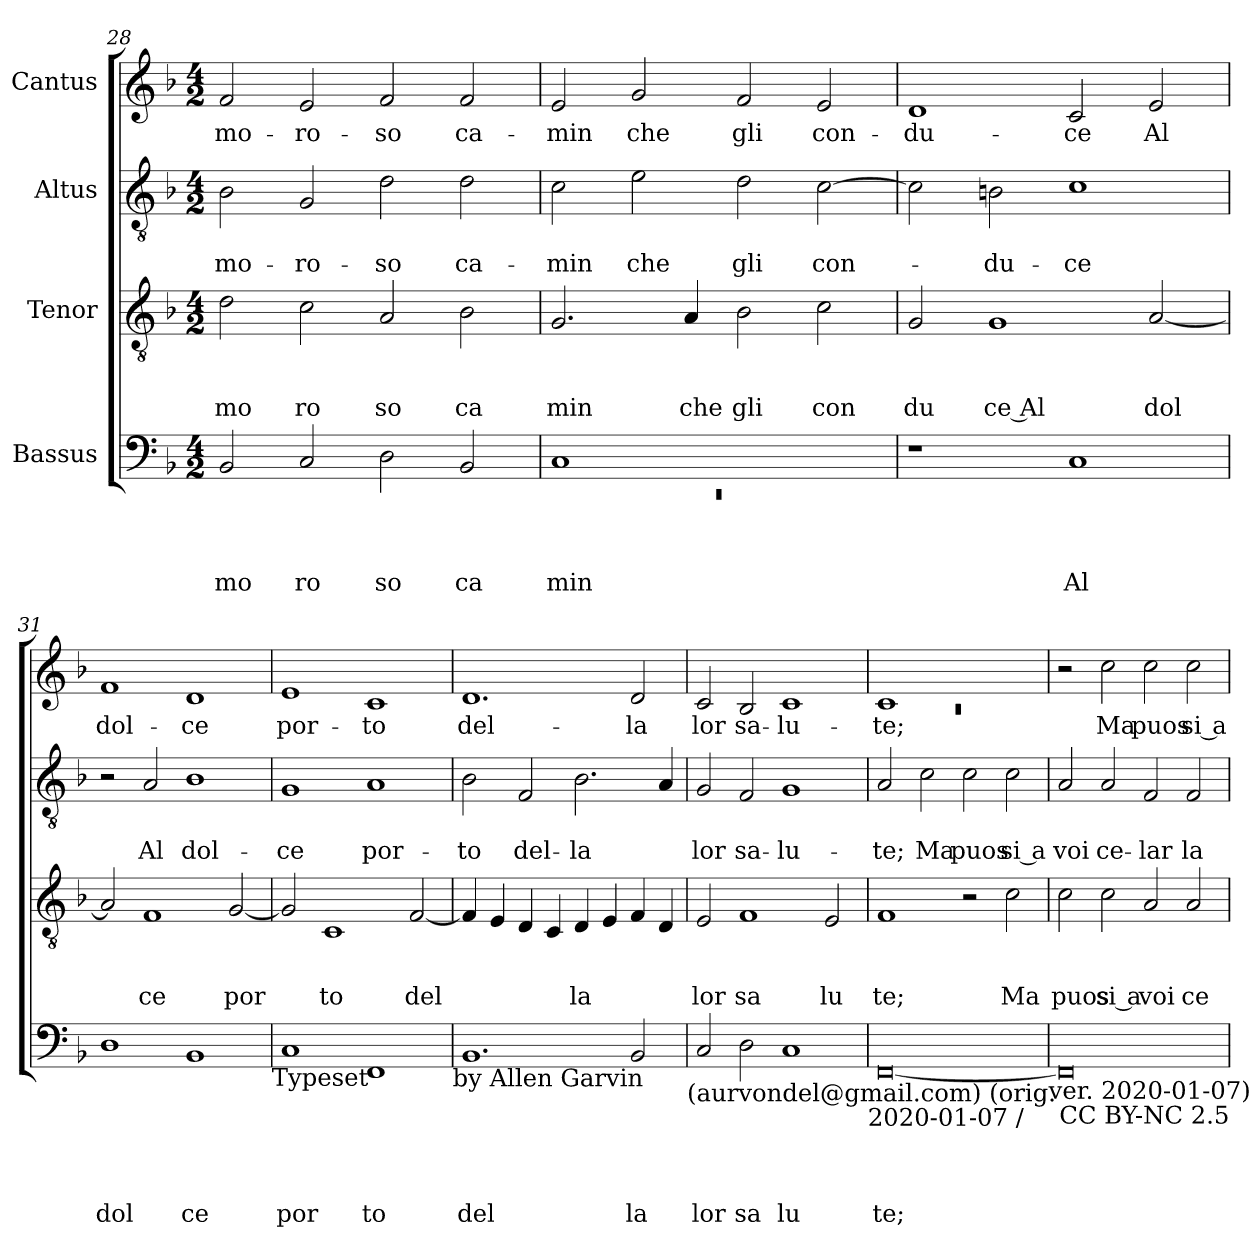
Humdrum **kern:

**kern	**text	**text	**text	**text	**kern	**text	**text	**text	**kern	**text	**text	**kern	**text
*part4	*part4	*part4	*part4	*part4	*part3	*part3	*part3	*part3	*part2	*part2	*part2	*part1	*part1
*staff4	*staff4	*staff4	*staff4	*staff4	*staff3	*staff3	*staff3	*staff3	*staff2	*staff2	*staff2	*staff1	*staff1
*I"Bassus	*	*	*	*	*I"Tenor	*	*	*	*I"Altus	*	*	*I"Cantus	*
*clefF4	*	*	*	*	*clefGv2	*	*	*	*clefGv2	*	*	*clefG2	*
*k[b-]	*	*	*	*	*k[b-]	*	*	*	*k[b-]	*	*	*k[b-]	*
*F:	*	*	*	*	*F:	*	*	*	*F:	*	*	*F:	*
*M4/2	*	*	*	*	*M4/2	*	*	*	*M4/2	*	*	*M4/2	*
=28	=28	=28	=28	=28	=28	=28	=28	=28	=28	=28	=28	=28	=28
!	!	!	!	!LO:LY:b	!	!	!	!LO:LY:b	!	!	!LO:LY:b	!	!LO:LY:b
2BB-/	.	.	.	mo	2d\	.	.	mo	2B-\	.	-mo-	2f/	-mo-
!	!	!	!	!LO:LY:b	!	!	!	!LO:LY:b	!	!	!LO:LY:b	!	!LO:LY:b
2C/	.	.	.	ro	2c\	.	.	ro	2G/	.	-ro-	2e/	-ro-
!	!	!	!	!LO:LY:b	!	!	!	!LO:LY:b	!	!	!LO:LY:b	!	!LO:LY:b
2D\	.	.	.	so	2A/	.	.	so	2d\	.	-so	2f/	-so
!	!	!	!	!LO:LY:b	!	!	!	!LO:LY:b	!	!	!LO:LY:b	!	!LO:LY:b
2BB-/	.	.	.	ca	2B-\	.	.	ca	2d\	.	ca-	2f/	ca-
=29	=29	=29	=29	=29	=29	=29	=29	=29	=29	=29	=29	=29	=29
*^	*	*	*	*	*	*	*	*	*	*	*	*	*
!	!LO:N:vis=1	!	!	!	!LO:LY:b	!	!	!	!LO:LY:b	!	!	!LO:LY:b	!	!LO:LY:b
1C	0rEE	.	.	.	min	2.G/	.	.	min	2c\	.	-min	2e/	-min
!	!	!	!	!	!	!	!	!	!	!	!	!LO:LY:b	!	!LO:LY:b
.	.	.	.	.	.	.	.	.	.	2e\	.	che	2g/	che
!	!	!	!	!	!	!	!	!	!LO:LY:b	!	!	!	!	!
.	.	.	.	.	.	4A/	.	.	che	.	.	.	.	.
!	!	!	!	!	!	!	!	!	!LO:LY:b	!	!	!LO:LY:b	!	!LO:LY:b
1ryy	.	.	.	.	.	2B-\	.	.	gli	2d\	.	gli	2f/	gli
!	!	!	!	!	!	!	!	!	!LO:LY:b	!	!	!LO:LY:b	!	!LO:LY:b
.	.	.	.	.	.	2c\	.	.	con	[>2c\	.	con-	2e/	con-
*v	*v	*	*	*	*	*	*	*	*	*	*	*	*	*
=30	=30	=30	=30	=30	=30	=30	=30	=30	=30	=30	=30	=30	=30
!	!	!	!	!	!	!	!	!LO:LY:b	!	!	!	!	!LO:LY:b
1r	.	.	.	.	2G/	.	.	du	2c\]	.	.	1d	-du-
!	!	!	!	!	!	!	!	!LO:LY:b:rj	!	!	!LO:LY:b	!	!
.	.	.	.	.	1G	.	.	ce Al	2B\	.	-du-	.	.
!	!	!	!	!LO:LY:b	!	!	!	!	!	!	!LO:LY:b	!	!LO:LY:b
1C	.	.	.	Al	.	.	.	.	1c	.	-ce	2c/	-ce
!	!	!	!	!	!	!	!	!LO:LY:b	!	!	!	!	!LO:LY:b
.	.	.	.	.	[<2A/	.	.	dol	.	.	.	2e/	Al
!!LO:PB:g=z
=31	=31	=31	=31	=31	=31	=31	=31	=31	=31	=31	=31	=31	=31
!	!	!	!	!LO:LY:b	!	!	!	!	!	!	!	!	!LO:LY:b
1D	.	.	.	dol	2A/]	.	.	.	2r	.	.	1f	dol-
!	!	!	!	!	!	!	!	!LO:LY:b	!	!	!LO:LY:b	!	!
.	.	.	.	.	1F	.	.	ce	2A/	.	Al	.	.
!	!	!	!	!LO:LY:b	!	!	!	!	!	!	!LO:LY:b	!	!LO:LY:b
1BB-	.	.	.	ce	.	.	.	.	1B-	.	dol-	1d	-ce
!	!	!	!	!	!	!	!	!LO:LY:b	!	!	!	!	!
.	.	.	.	.	[<2G/	.	.	por	.	.	.	.	.
!LO:TX:b:t=Typeset	!	!	!	!	!	!	!	!	!	!	!	!	!
=32	=32	=32	=32	=32	=32	=32	=32	=32	=32	=32	=32	=32	=32
!	!	!	!	!LO:LY:b	!	!	!	!	!	!	!LO:LY:b	!	!LO:LY:b
1C	.	.	.	por	2G/]	.	.	.	1G	.	-ce	1e	por-
!	!	!	!	!	!	!	!	!LO:LY:b	!	!	!	!	!
.	.	.	.	.	1C	.	.	to	.	.	.	.	.
!	!	!	!	!LO:LY:b	!	!	!	!	!	!	!LO:LY:b	!	!LO:LY:b
1FF	.	.	.	to	.	.	.	.	1A	.	por-	1c	-to
!	!	!	!	!	!	!	!	!LO:LY:b	!	!	!	!	!
.	.	.	.	.	[<2F/	.	.	del	.	.	.	.	.
!LO:TX:b:t=by Allen Garvin	!	!	!	!	!	!	!	!	!	!	!	!	!
=33	=33	=33	=33	=33	=33	=33	=33	=33	=33	=33	=33	=33	=33
!	!	!	!	!LO:LY:b	!	!	!	!	!	!	!LO:LY:b	!	!LO:LY:b
1.BB-	.	.	.	del	4F/]	.	.	.	2B-\	.	-to	1.d	del-
.	.	.	.	.	4E/	.	.	.	.	.	.	.	.
!	!	!	!	!	!	!	!	!	!	!	!LO:LY:b	!	!
.	.	.	.	.	4D/	.	.	.	2F/	.	del-	.	.
.	.	.	.	.	4C/	.	.	.	.	.	.	.	.
!	!	!	!	!	!	!	!	!LO:LY:b	!	!	!LO:LY:b	!	!
.	.	.	.	.	4D/	.	.	la	2.B-\	.	-la	.	.
.	.	.	.	.	4E/	.	.	.	.	.	.	.	.
!	!	!	!	!LO:LY:b	!	!	!	!	!	!	!	!	!LO:LY:b
2BB-/	.	.	.	la	4F/	.	.	.	.	.	.	2d/	-la
.	.	.	.	.	4D/	.	.	.	4A/	.	.	.	.
!LO:TX:b:t=(aurvondel@gmail.com) (orig.	!	!	!	!	!	!	!	!	!	!	!	!	!
=34	=34	=34	=34	=34	=34	=34	=34	=34	=34	=34	=34	=34	=34
!	!	!	!	!LO:LY:b	!	!	!	!LO:LY:b	!	!	!LO:LY:b	!	!LO:LY:b
2C/	.	.	.	lor	2E/	.	.	lor	2G/	.	lor	2c/	lor
!	!	!	!	!LO:LY:b	!	!	!	!LO:LY:b	!	!	!LO:LY:b	!	!LO:LY:b
2D\	.	.	.	sa	1F	.	.	sa	2F/	.	sa-	2B-/	sa-
!	!	!	!	!LO:LY:b	!	!	!	!	!	!	!LO:LY:b	!	!LO:LY:b
1C	.	.	.	lu	.	.	.	.	1G	.	-lu-	1c	-lu-
!	!	!	!	!	!	!	!	!LO:LY:b	!	!	!	!	!
.	.	.	.	.	2E/	.	.	lu	.	.	.	.	.
!LO:TX:b:t=2020-01-07 /	!	!	!	!	!	!	!	!	!	!	!	!	!
=35	=35	=35	=35	=35	=35	=35	=35	=35	=35	=35	=35	=35	=35
*	*	*	*	*	*	*	*	*	*	*	*	*^	*
!	!	!	!	!LO:LY:b	!	!	!	!LO:LY:b	!	!	!LO:LY:b	!	!LO:N:vis=1	!LO:LY:b
[<0FF	.	.	.	te;	1F	.	.	te;	2A/	.	-te;	1c	0rc	-te;
!	!	!	!	!	!	!	!	!	!	!	!LO:LY:b	!	!	!
.	.	.	.	.	.	.	.	.	2c\	.	Ma	.	.	.
!	!	!	!	!	!	!	!	!	!	!	!LO:LY:b	!	!	!
.	.	.	.	.	2r	.	.	.	2c\	.	puos-	1ryy	.	.
!	!	!	!	!	!	!	!	!LO:LY:b	!	!	!LO:LY:b:rj	!	!	!
.	.	.	.	.	2c\	.	.	Ma	2c\	.	-si a	.	.	.
*	*	*	*	*	*	*	*	*	*	*	*	*v	*v	*
!LO:TX:b:t=ver. 2020-01-07)	!	!	!	!	!	!	!	!	!	!	!	!	!
=36	=36	=36	=36	=36	=36	=36	=36	=36	=36	=36	=36	=36	=36
!	!	!	!	!	!	!	!	!LO:LY:b	!	!	!LO:LY:b	!	!
0FF]	.	.	.	.	2c\	.	.	puos	2A/	.	voi	2r	.
!	!	!	!	!	!	!	!	!LO:LY:b:rj	!	!	!LO:LY:b	!	!LO:LY:b
.	.	.	.	.	2c\	.	.	si a	2A/	.	ce-	2cc\	Ma
!	!	!	!	!	!	!	!	!LO:LY:b	!	!	!LO:LY:b	!	!LO:LY:b
.	.	.	.	.	2A/	.	.	voi	2F/	.	-lar	2cc\	puos-
!	!	!	!	!	!	!	!	!LO:LY:b	!	!	!LO:LY:b	!	!LO:LY:b:rj
.	.	.	.	.	2A/	.	.	ce	2F/	.	la	2cc\	-si a
!LO:TX:b:t=CC BY-NC 2.5	!	!	!	!	!	!	!	!	!	!	!	!	!
=	=	=	=	=	=	=	=	=	=	=	=	=	=
*-	*-	*-	*-	*-	*-	*-	*-	*-	*-	*-	*-	*-	*-
